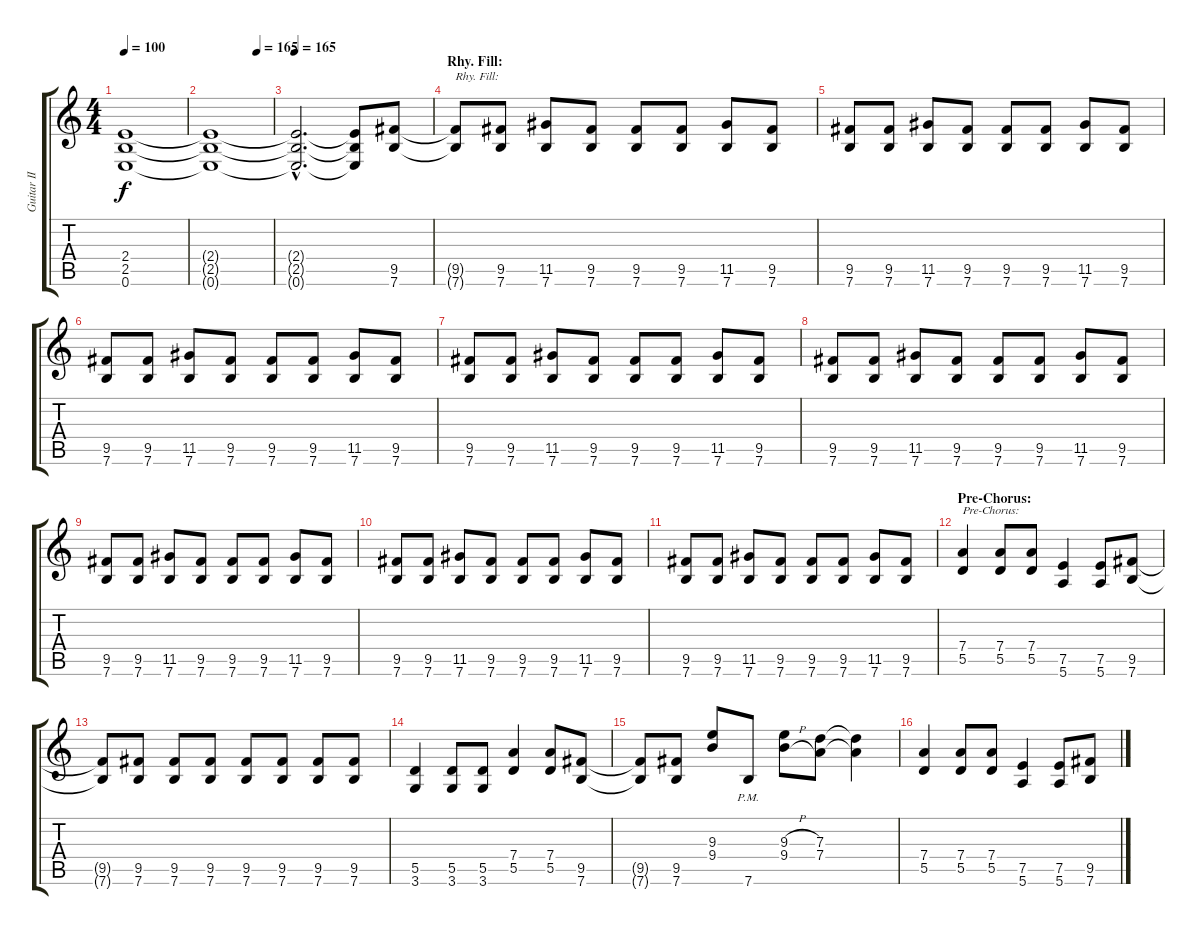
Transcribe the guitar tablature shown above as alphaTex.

\track ("Guitar II" "Guitar II") {instrument distortionguitar}
\staff {score tabs}
\tuning (E4 B3 G3 D3 A2 E2) {hide}
\ts (4 4)
\tempo 100
\clef g2
\ks c
(2.4{t} 2.5{t} 0.6{t}).1{dy f} |
\tempo (165 0.75)
(2.4{t} 2.5{t} 0.6{t}).1 |
\tempo 165
(2.4{hac t} 2.5{hac t} 0.6{hac t}).2{d} (2.4{t} 2.5{t} 0.6{t}).8 (9.5 7.6).8 |
\section ("" "Rhy. Fill:")
(9.5{t} 7.6{t}).8{txt "Rhy. Fill:"} (9.5 7.6).8 (11.5 7.6).8 (9.5 7.6).8 (9.5 7.6).8 (9.5 7.6).8 (11.5 7.6).8 (9.5 7.6).8 |
(9.5 7.6).8 (9.5 7.6).8 (11.5 7.6).8 (9.5 7.6).8 (9.5 7.6).8 (9.5 7.6).8 (11.5 7.6).8 (9.5 7.6).8 |
(9.5 7.6).8 (9.5 7.6).8 (11.5 7.6).8 (9.5 7.6).8 (9.5 7.6).8 (9.5 7.6).8 (11.5 7.6).8 (9.5 7.6).8 |
(9.5 7.6).8 (9.5 7.6).8 (11.5 7.6).8 (9.5 7.6).8 (9.5 7.6).8 (9.5 7.6).8 (11.5 7.6).8 (9.5 7.6).8 |
(9.5 7.6).8 (9.5 7.6).8 (11.5 7.6).8 (9.5 7.6).8 (9.5 7.6).8 (9.5 7.6).8 (11.5 7.6).8 (9.5 7.6).8 |
(9.5 7.6).8 (9.5 7.6).8 (11.5 7.6).8 (9.5 7.6).8 (9.5 7.6).8 (9.5 7.6).8 (11.5 7.6).8 (9.5 7.6).8 |
(9.5 7.6).8 (9.5 7.6).8 (11.5 7.6).8 (9.5 7.6).8 (9.5 7.6).8 (9.5 7.6).8 (11.5 7.6).8 (9.5 7.6).8 |
(9.5 7.6).8 (9.5 7.6).8 (11.5 7.6).8 (9.5 7.6).8 (9.5 7.6).8 (9.5 7.6).8 (11.5 7.6).8 (9.5 7.6).8 |
\section ("" "Pre-Chorus:")
(7.4 5.5).4{txt "Pre-Chorus:"} (7.4 5.5).8 (7.4 5.5).8 (7.5 5.6).4 (7.5 5.6).8 (9.5 7.6).8 |
(9.5{t} 7.6{t}).8 (9.5 7.6).8 (9.5 7.6).8 (9.5 7.6).8 (9.5 7.6).8 (9.5 7.6).8 (9.5 7.6).8 (9.5 7.6).8 |
(5.5 3.6).4 (5.5 3.6).8 (5.5 3.6).8 (7.4 5.5).4 (7.4 5.5).8 (9.5 7.6).8 |
(9.5{t} 7.6{t}).8 (9.5 7.6).8 (9.3 9.4).8 7.6{pm}.8 (9.3{h} 9.4{h}).8 (7.3 7.4).8 (7.3{t} 7.4{t}).4 |
(7.4 5.5).4 (7.4 5.5).8 (7.4 5.5).8 (7.5 5.6).4 (7.5 5.6).8 (9.5 7.6).8
